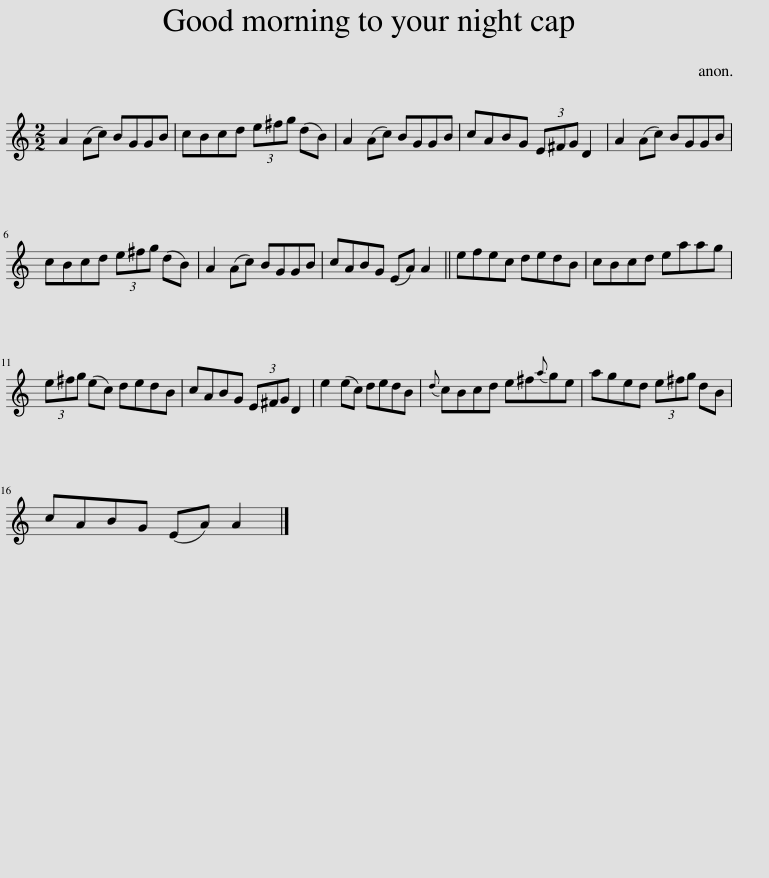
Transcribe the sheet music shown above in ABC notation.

X:1
L:1/8
M:2/2
I:linebreak $
K:C
V:1 treble
V:1
 A2 (Ac) BGGB | cBcd (3e^fg (dB) | A2 (Ac) BGGB | cABG (3E^FG D2 | A2 (Ac) BGGB |$ %5
 cBcd (3e^fg (dB) | A2 (Ac) BGGB | cABG (EA) A2 || efec dedB | cBcd eaag |$ %10
 (3e^fg (ec) dedB | cABG (3E^FG D2 | e2 (ec) dedB |{d} cBcd e^f{a}ge | aged (3e^fg dB |$ %15
 cABG (EA) A2 |] %16
